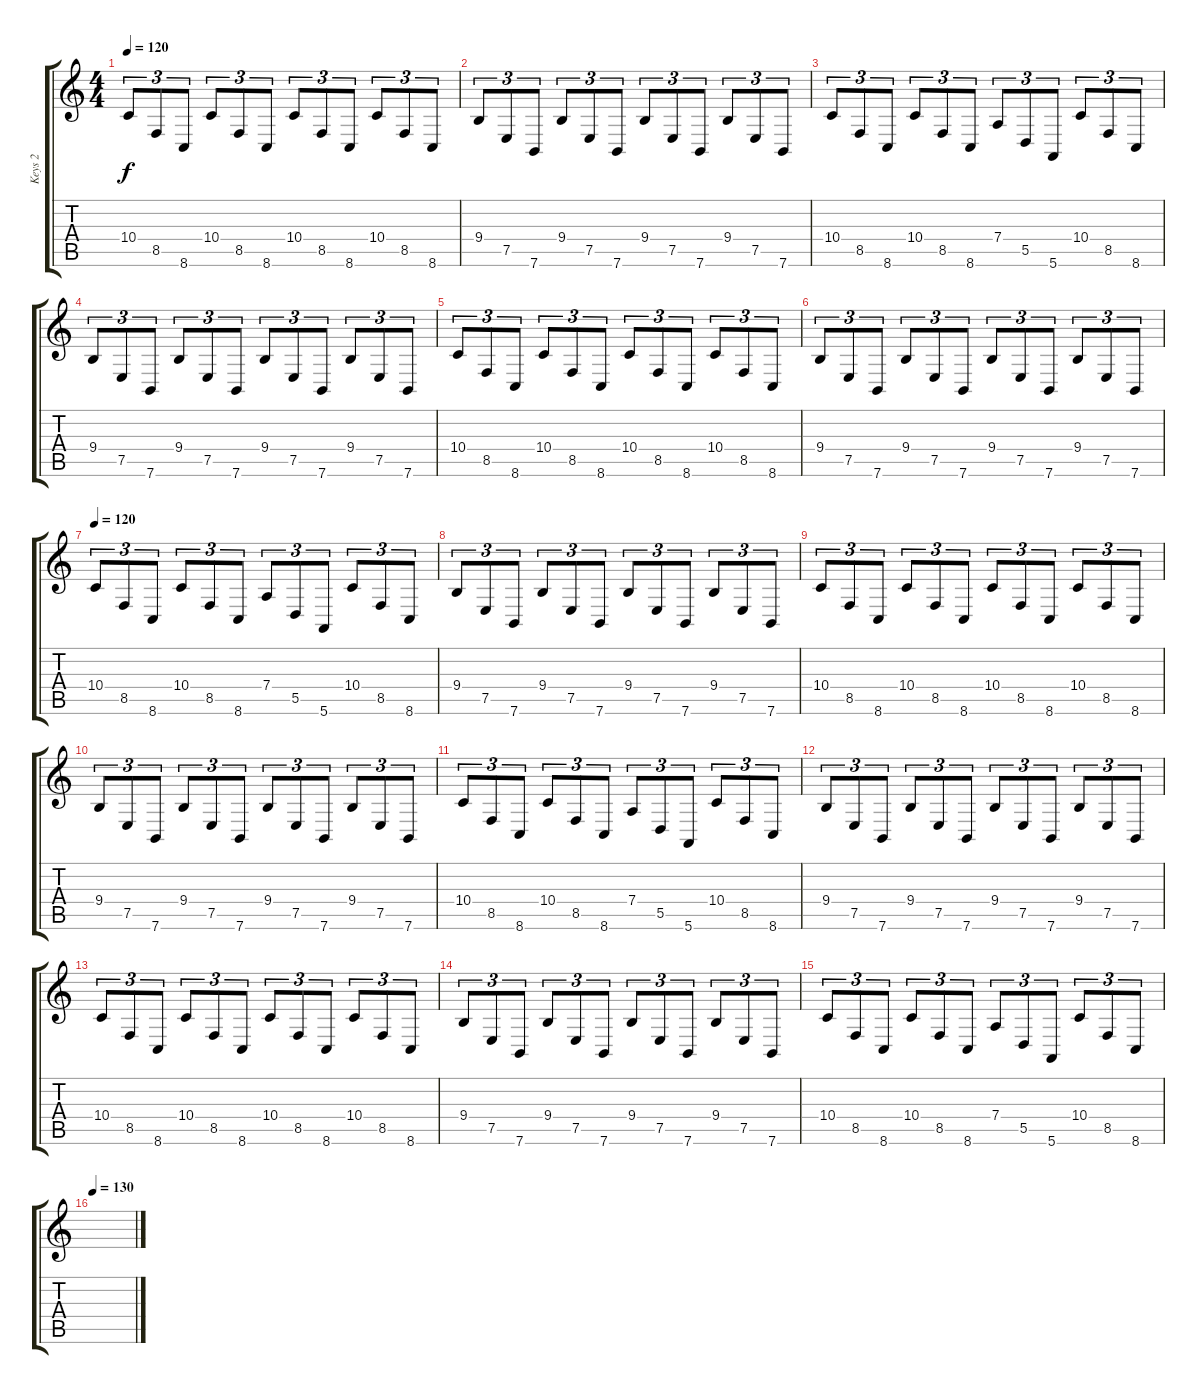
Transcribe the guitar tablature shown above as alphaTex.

\track ("Keys 2" "Keys 2") {instrument brightacousticpiano}
\staff {score tabs}
\tuning (E4 B3 G3 D3 A2 E2) {hide}
\ts (4 4)
\tempo 120
\clef g2
\ks c
10.4.8{tu (3 2) dy f} 8.5.8{tu (3 2)} 8.6.8{tu (3 2)} 10.4.8{tu (3 2)} 8.5.8{tu (3 2)} 8.6.8{tu (3 2)} 10.4.8{tu (3 2)} 8.5.8{tu (3 2)} 8.6.8{tu (3 2)} 10.4.8{tu (3 2)} 8.5.8{tu (3 2)} 8.6.8{tu (3 2)} |
9.4.8{tu (3 2)} 7.5.8{tu (3 2)} 7.6.8{tu (3 2)} 9.4.8{tu (3 2)} 7.5.8{tu (3 2)} 7.6.8{tu (3 2)} 9.4.8{tu (3 2)} 7.5.8{tu (3 2)} 7.6.8{tu (3 2)} 9.4.8{tu (3 2)} 7.5.8{tu (3 2)} 7.6.8{tu (3 2)} |
10.4.8{tu (3 2)} 8.5.8{tu (3 2)} 8.6.8{tu (3 2)} 10.4.8{tu (3 2)} 8.5.8{tu (3 2)} 8.6.8{tu (3 2)} 7.4.8{tu (3 2)} 5.5.8{tu (3 2)} 5.6.8{tu (3 2)} 10.4.8{tu (3 2)} 8.5.8{tu (3 2)} 8.6.8{tu (3 2)} |
9.4.8{tu (3 2)} 7.5.8{tu (3 2)} 7.6.8{tu (3 2)} 9.4.8{tu (3 2)} 7.5.8{tu (3 2)} 7.6.8{tu (3 2)} 9.4.8{tu (3 2)} 7.5.8{tu (3 2)} 7.6.8{tu (3 2)} 9.4.8{tu (3 2)} 7.5.8{tu (3 2)} 7.6.8{tu (3 2)} |
10.4.8{tu (3 2)} 8.5.8{tu (3 2)} 8.6.8{tu (3 2)} 10.4.8{tu (3 2)} 8.5.8{tu (3 2)} 8.6.8{tu (3 2)} 10.4.8{tu (3 2)} 8.5.8{tu (3 2)} 8.6.8{tu (3 2)} 10.4.8{tu (3 2)} 8.5.8{tu (3 2)} 8.6.8{tu (3 2)} |
9.4.8{tu (3 2)} 7.5.8{tu (3 2)} 7.6.8{tu (3 2)} 9.4.8{tu (3 2)} 7.5.8{tu (3 2)} 7.6.8{tu (3 2)} 9.4.8{tu (3 2)} 7.5.8{tu (3 2)} 7.6.8{tu (3 2)} 9.4.8{tu (3 2)} 7.5.8{tu (3 2)} 7.6.8{tu (3 2)} |
\tempo 120
10.4.8{tu (3 2)} 8.5.8{tu (3 2)} 8.6.8{tu (3 2)} 10.4.8{tu (3 2)} 8.5.8{tu (3 2)} 8.6.8{tu (3 2)} 7.4.8{tu (3 2)} 5.5.8{tu (3 2)} 5.6.8{tu (3 2)} 10.4.8{tu (3 2)} 8.5.8{tu (3 2)} 8.6.8{tu (3 2)} |
9.4.8{tu (3 2)} 7.5.8{tu (3 2)} 7.6.8{tu (3 2)} 9.4.8{tu (3 2)} 7.5.8{tu (3 2)} 7.6.8{tu (3 2)} 9.4.8{tu (3 2)} 7.5.8{tu (3 2)} 7.6.8{tu (3 2)} 9.4.8{tu (3 2)} 7.5.8{tu (3 2)} 7.6.8{tu (3 2)} |
10.4.8{tu (3 2)} 8.5.8{tu (3 2)} 8.6.8{tu (3 2)} 10.4.8{tu (3 2)} 8.5.8{tu (3 2)} 8.6.8{tu (3 2)} 10.4.8{tu (3 2)} 8.5.8{tu (3 2)} 8.6.8{tu (3 2)} 10.4.8{tu (3 2)} 8.5.8{tu (3 2)} 8.6.8{tu (3 2)} |
9.4.8{tu (3 2)} 7.5.8{tu (3 2)} 7.6.8{tu (3 2)} 9.4.8{tu (3 2)} 7.5.8{tu (3 2)} 7.6.8{tu (3 2)} 9.4.8{tu (3 2)} 7.5.8{tu (3 2)} 7.6.8{tu (3 2)} 9.4.8{tu (3 2)} 7.5.8{tu (3 2)} 7.6.8{tu (3 2)} |
10.4.8{tu (3 2)} 8.5.8{tu (3 2)} 8.6.8{tu (3 2)} 10.4.8{tu (3 2)} 8.5.8{tu (3 2)} 8.6.8{tu (3 2)} 7.4.8{tu (3 2)} 5.5.8{tu (3 2)} 5.6.8{tu (3 2)} 10.4.8{tu (3 2)} 8.5.8{tu (3 2)} 8.6.8{tu (3 2)} |
9.4.8{tu (3 2)} 7.5.8{tu (3 2)} 7.6.8{tu (3 2)} 9.4.8{tu (3 2)} 7.5.8{tu (3 2)} 7.6.8{tu (3 2)} 9.4.8{tu (3 2)} 7.5.8{tu (3 2)} 7.6.8{tu (3 2)} 9.4.8{tu (3 2)} 7.5.8{tu (3 2)} 7.6.8{tu (3 2)} |
10.4.8{tu (3 2)} 8.5.8{tu (3 2)} 8.6.8{tu (3 2)} 10.4.8{tu (3 2)} 8.5.8{tu (3 2)} 8.6.8{tu (3 2)} 10.4.8{tu (3 2)} 8.5.8{tu (3 2)} 8.6.8{tu (3 2)} 10.4.8{tu (3 2)} 8.5.8{tu (3 2)} 8.6.8{tu (3 2)} |
9.4.8{tu (3 2)} 7.5.8{tu (3 2)} 7.6.8{tu (3 2)} 9.4.8{tu (3 2)} 7.5.8{tu (3 2)} 7.6.8{tu (3 2)} 9.4.8{tu (3 2)} 7.5.8{tu (3 2)} 7.6.8{tu (3 2)} 9.4.8{tu (3 2)} 7.5.8{tu (3 2)} 7.6.8{tu (3 2)} |
10.4.8{tu (3 2)} 8.5.8{tu (3 2)} 8.6.8{tu (3 2)} 10.4.8{tu (3 2)} 8.5.8{tu (3 2)} 8.6.8{tu (3 2)} 7.4.8{tu (3 2)} 5.5.8{tu (3 2)} 5.6.8{tu (3 2)} 10.4.8{tu (3 2)} 8.5.8{tu (3 2)} 8.6.8{tu (3 2)} |
\tempo 130
